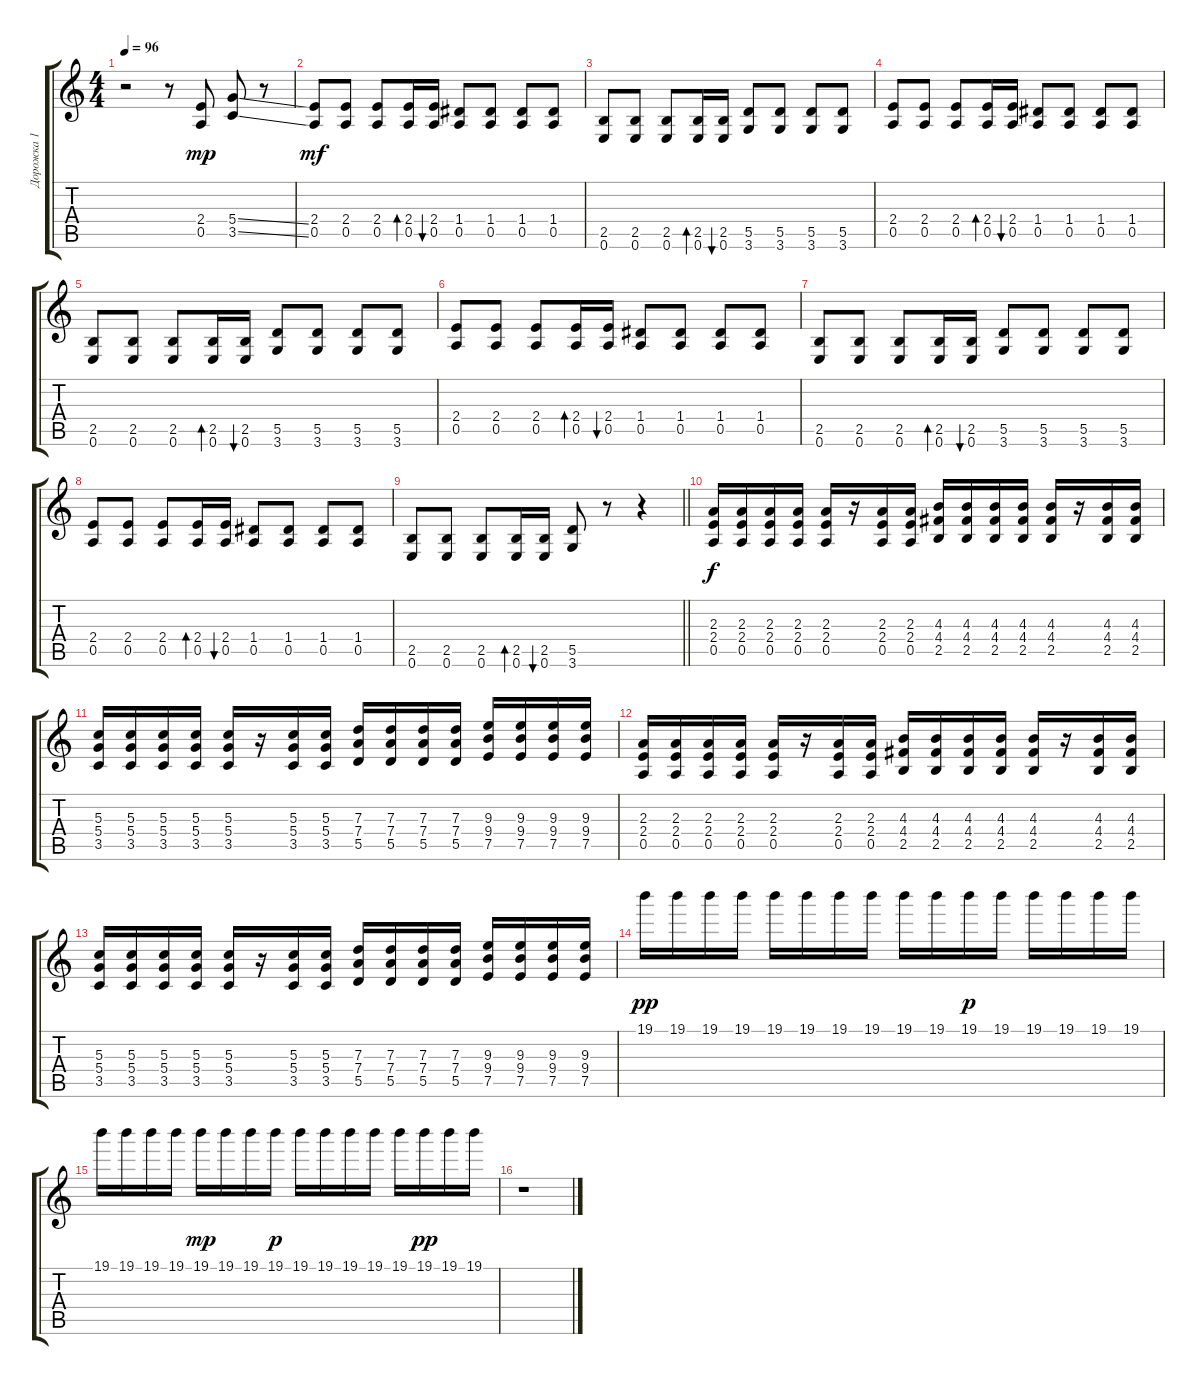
\track ("Дорожка 1" "Дорожка 1") {instrument overdrivenguitar}
\staff {score tabs}
\tuning (E4 B3 G3 D3 A2 E2) {hide}
\ts (4 4)
\tempo 96
\clef g2
\ks c
r.2{dy f} r.8 (2.4 0.5).8{dy mp} (5.4{ss} 3.5{ss}).8 r.8 |
(2.4 0.5).8{dy mf} (2.4 0.5).8 (2.4 0.5).8 (2.4 0.5).16{bd 60} (2.4 0.5).16{bu 60} (1.4 0.5).8 (1.4 0.5).8 (1.4 0.5).8 (1.4 0.5).8 |
(2.5 0.6).8 (2.5 0.6).8 (2.5 0.6).8 (2.5 0.6).16{bd 60} (2.5 0.6).16{bu 60} (5.5 3.6).8 (5.5 3.6).8 (5.5 3.6).8 (5.5 3.6).8 |
(2.4 0.5).8 (2.4 0.5).8 (2.4 0.5).8 (2.4 0.5).16{bd 60} (2.4 0.5).16{bu 60} (1.4 0.5).8 (1.4 0.5).8 (1.4 0.5).8 (1.4 0.5).8 |
(2.5 0.6).8 (2.5 0.6).8 (2.5 0.6).8 (2.5 0.6).16{bd 60} (2.5 0.6).16{bu 60} (5.5 3.6).8 (5.5 3.6).8 (5.5 3.6).8 (5.5 3.6).8 |
(2.4 0.5).8 (2.4 0.5).8 (2.4 0.5).8 (2.4 0.5).16{bd 60} (2.4 0.5).16{bu 60} (1.4 0.5).8 (1.4 0.5).8 (1.4 0.5).8 (1.4 0.5).8 |
(2.5 0.6).8 (2.5 0.6).8 (2.5 0.6).8 (2.5 0.6).16{bd 60} (2.5 0.6).16{bu 60} (5.5 3.6).8 (5.5 3.6).8 (5.5 3.6).8 (5.5 3.6).8 |
(2.4 0.5).8 (2.4 0.5).8 (2.4 0.5).8 (2.4 0.5).16{bd 60} (2.4 0.5).16{bu 60} (1.4 0.5).8 (1.4 0.5).8 (1.4 0.5).8 (1.4 0.5).8 |
\barLineRight lightlight
(2.5 0.6).8 (2.5 0.6).8 (2.5 0.6).8 (2.5 0.6).16{bd 60} (2.5 0.6).16{bu 60} (5.5 3.6).8 r.8 r.4 |
(2.3 2.4 0.5).16{dy f} (2.3 2.4 0.5).16 (2.3 2.4 0.5).16 (2.3 2.4 0.5).16 (2.3 2.4 0.5).16 r.16 (2.3 2.4 0.5).16 (2.3 2.4 0.5).16 (4.3 4.4 2.5).16 (4.3 4.4 2.5).16 (4.3 4.4 2.5).16 (4.3 4.4 2.5).16 (4.3 4.4 2.5).16 r.16 (4.3 4.4 2.5).16 (4.3 4.4 2.5).16 |
(5.3 5.4 3.5).16 (5.3 5.4 3.5).16 (5.3 5.4 3.5).16 (5.3 5.4 3.5).16 (5.3 5.4 3.5).16 r.16 (5.3 5.4 3.5).16 (5.3 5.4 3.5).16 (7.3 7.4 5.5).16 (7.3 7.4 5.5).16 (7.3 7.4 5.5).16 (7.3 7.4 5.5).16 (9.3 9.4 7.5).16 (9.3 9.4 7.5).16 (9.3 9.4 7.5).16 (9.3 9.4 7.5).16 |
(2.3 2.4 0.5).16 (2.3 2.4 0.5).16 (2.3 2.4 0.5).16 (2.3 2.4 0.5).16 (2.3 2.4 0.5).16 r.16 (2.3 2.4 0.5).16 (2.3 2.4 0.5).16 (4.3 4.4 2.5).16 (4.3 4.4 2.5).16 (4.3 4.4 2.5).16 (4.3 4.4 2.5).16 (4.3 4.4 2.5).16 r.16 (4.3 4.4 2.5).16 (4.3 4.4 2.5).16 |
(5.3 5.4 3.5).16 (5.3 5.4 3.5).16 (5.3 5.4 3.5).16 (5.3 5.4 3.5).16 (5.3 5.4 3.5).16 r.16 (5.3 5.4 3.5).16 (5.3 5.4 3.5).16 (7.3 7.4 5.5).16 (7.3 7.4 5.5).16 (7.3 7.4 5.5).16 (7.3 7.4 5.5).16 (9.3 9.4 7.5).16 (9.3 9.4 7.5).16 (9.3 9.4 7.5).16 (9.3 9.4 7.5).16 |
19.1.16{dy pp volume 7 instrument overdrivenguitar} 19.1.16 19.1.16 19.1.16 19.1.16 19.1.16 19.1.16 19.1.16 19.1.16 19.1.16 19.1.16{dy p} 19.1.16 19.1.16 19.1.16 19.1.16 19.1.16 |
19.1.16 19.1.16 19.1.16 19.1.16 19.1.16{dy mp} 19.1.16 19.1.16 19.1.16{dy p} 19.1.16 19.1.16 19.1.16 19.1.16 19.1.16 19.1.16{dy pp} 19.1.16 19.1.16 |
r.1{volume 7 instrument overdrivenguitar}
